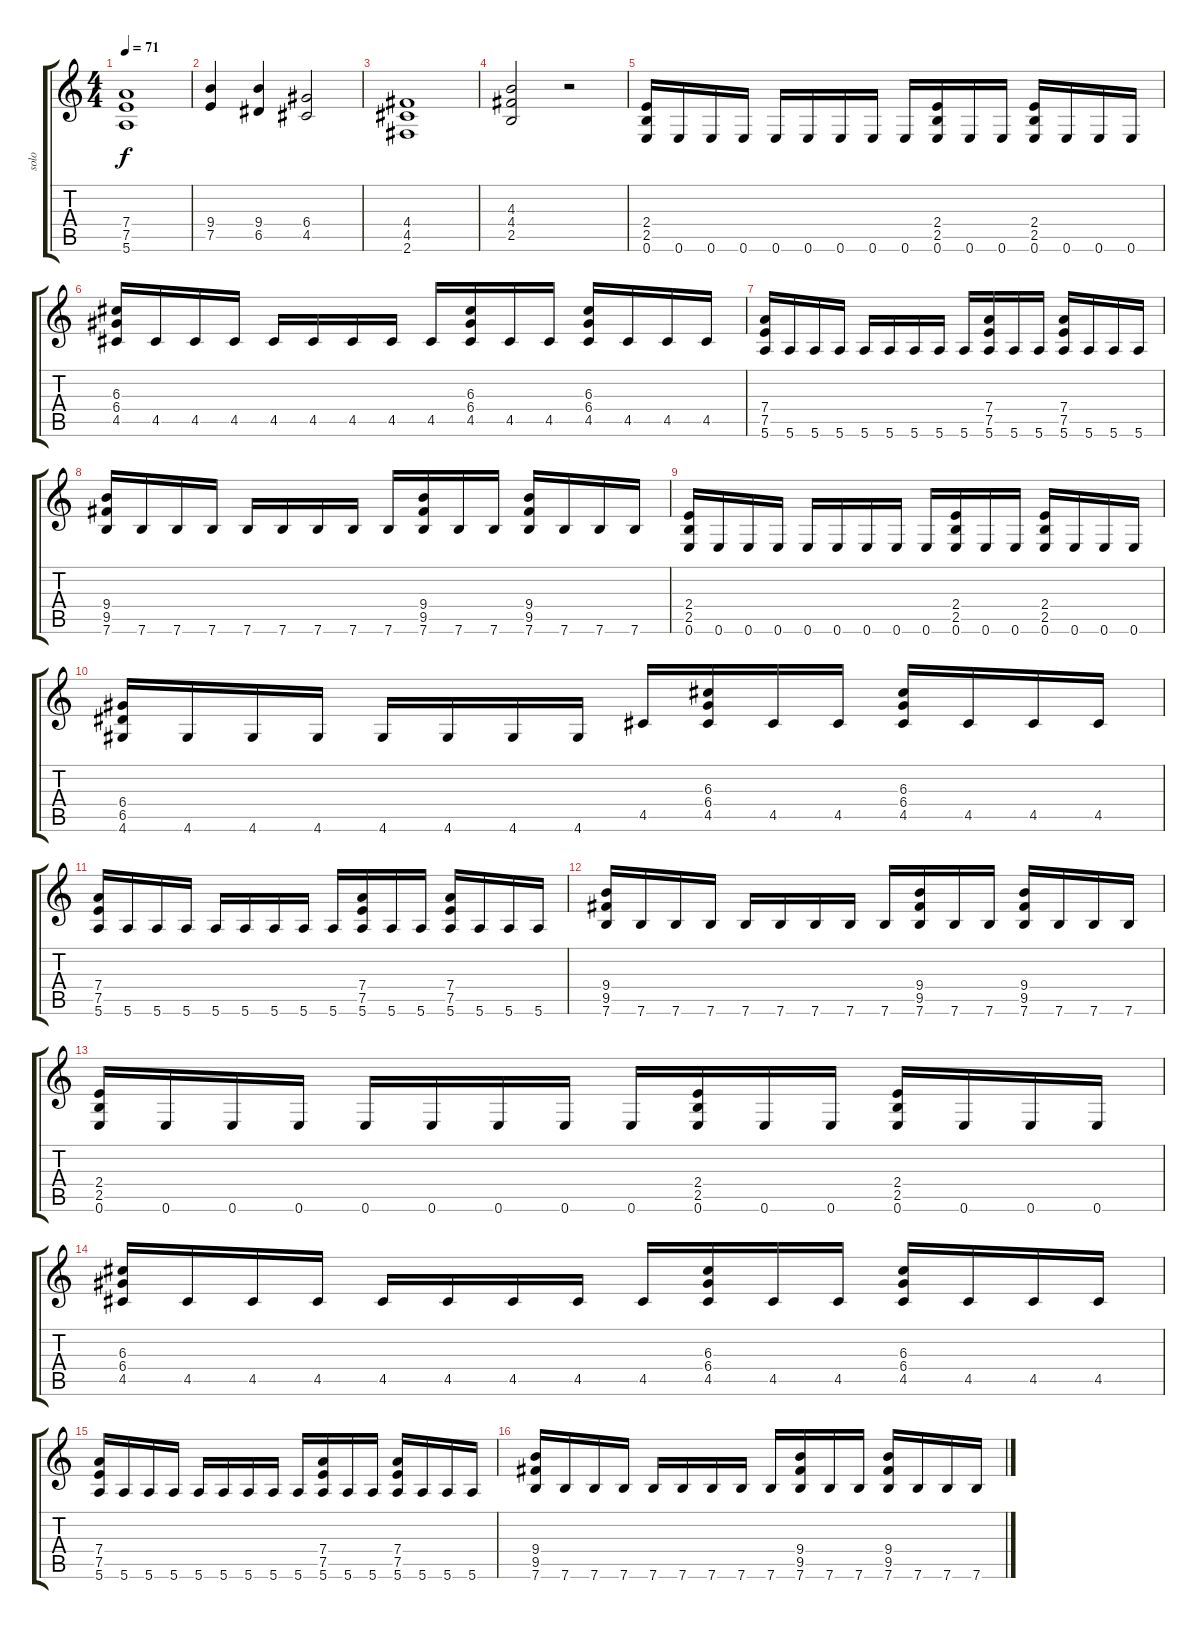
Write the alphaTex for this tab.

\track ("solo" "solo") {instrument distortionguitar}
\staff {score tabs}
\tuning (E4 B3 G3 D3 A2 E2) {hide}
\ts (4 4)
\tempo 71
\clef g2
\ks c
(7.4 7.5 5.6).1{dy f} |
(9.4 7.5).4 (9.4 6.5).4 (6.4 4.5).2 |
(4.4 4.5 2.6).1 |
(4.3 4.4 2.5).2 r.2 |
(2.4 2.5 0.6).16 0.6.16 0.6.16 0.6.16 0.6.16 0.6.16 0.6.16 0.6.16 0.6.16 (2.4 2.5 0.6).16 0.6.16 0.6.16 (2.4 2.5 0.6).16 0.6.16 0.6.16 0.6.16 |
(6.3 6.4 4.5).16 4.5.16 4.5.16 4.5.16 4.5.16 4.5.16 4.5.16 4.5.16 4.5.16 (6.3 6.4 4.5).16 4.5.16 4.5.16 (6.3 6.4 4.5).16 4.5.16 4.5.16 4.5.16 |
(7.4 7.5 5.6).16 5.6.16 5.6.16 5.6.16 5.6.16 5.6.16 5.6.16 5.6.16 5.6.16 (7.4 7.5 5.6).16 5.6.16 5.6.16 (7.4 7.5 5.6).16 5.6.16 5.6.16 5.6.16 |
(9.4 9.5 7.6).16 7.6.16 7.6.16 7.6.16 7.6.16 7.6.16 7.6.16 7.6.16 7.6.16 (9.4 9.5 7.6).16 7.6.16 7.6.16 (9.4 9.5 7.6).16 7.6.16 7.6.16 7.6.16 |
(2.4 2.5 0.6).16 0.6.16 0.6.16 0.6.16 0.6.16 0.6.16 0.6.16 0.6.16 0.6.16 (2.4 2.5 0.6).16 0.6.16 0.6.16 (2.4 2.5 0.6).16 0.6.16 0.6.16 0.6.16 |
(6.4 6.5 4.6).16 4.6.16 4.6.16 4.6.16 4.6.16 4.6.16 4.6.16 4.6.16 4.5.16 (6.3 6.4 4.5).16 4.5.16 4.5.16 (6.3 6.4 4.5).16 4.5.16 4.5.16 4.5.16 |
(7.4 7.5 5.6).16 5.6.16 5.6.16 5.6.16 5.6.16 5.6.16 5.6.16 5.6.16 5.6.16 (7.4 7.5 5.6).16 5.6.16 5.6.16 (7.4 7.5 5.6).16 5.6.16 5.6.16 5.6.16 |
(9.4 9.5 7.6).16 7.6.16 7.6.16 7.6.16 7.6.16 7.6.16 7.6.16 7.6.16 7.6.16 (9.4 9.5 7.6).16 7.6.16 7.6.16 (9.4 9.5 7.6).16 7.6.16 7.6.16 7.6.16 |
(2.4 2.5 0.6).16 0.6.16 0.6.16 0.6.16 0.6.16 0.6.16 0.6.16 0.6.16 0.6.16 (2.4 2.5 0.6).16 0.6.16 0.6.16 (2.4 2.5 0.6).16 0.6.16 0.6.16 0.6.16 |
(6.3 6.4 4.5).16 4.5.16 4.5.16 4.5.16 4.5.16 4.5.16 4.5.16 4.5.16 4.5.16 (6.3 6.4 4.5).16 4.5.16 4.5.16 (6.3 6.4 4.5).16 4.5.16 4.5.16 4.5.16 |
(7.4 7.5 5.6).16 5.6.16 5.6.16 5.6.16 5.6.16 5.6.16 5.6.16 5.6.16 5.6.16 (7.4 7.5 5.6).16 5.6.16 5.6.16 (7.4 7.5 5.6).16 5.6.16 5.6.16 5.6.16 |
(9.4 9.5 7.6).16 7.6.16 7.6.16 7.6.16 7.6.16 7.6.16 7.6.16 7.6.16 7.6.16 (9.4 9.5 7.6).16 7.6.16 7.6.16 (9.4 9.5 7.6).16 7.6.16 7.6.16 7.6.16
